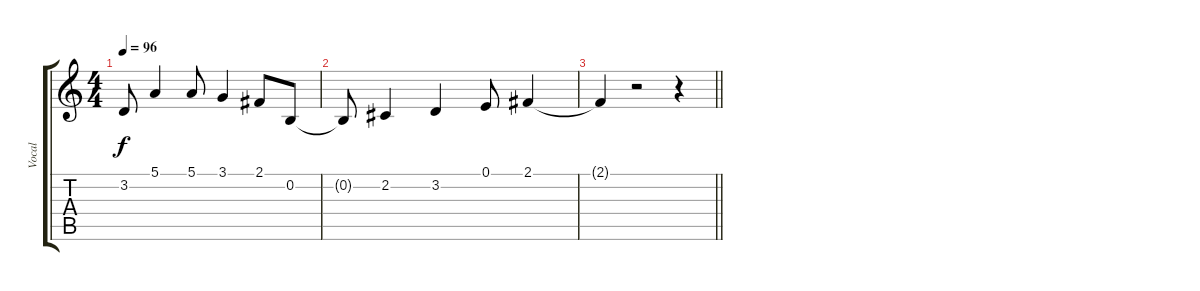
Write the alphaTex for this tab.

\track ("Vocal" "Vocal") {instrument acousticgrandpiano}
\staff {score tabs}
\tuning (E4 B3 G3 D3 A2 E2) {hide}
\ts (4 4)
\tempo 96
\clef g2
\ks c
3.2.8{dy f} 5.1.4 5.1.8 3.1.4 2.1.8 0.2.8 |
0.2{t}.8 2.2.4 3.2.4 0.1.8 2.1.4 |
\barLineRight lightlight
2.1{t}.4 r.2 r.4
